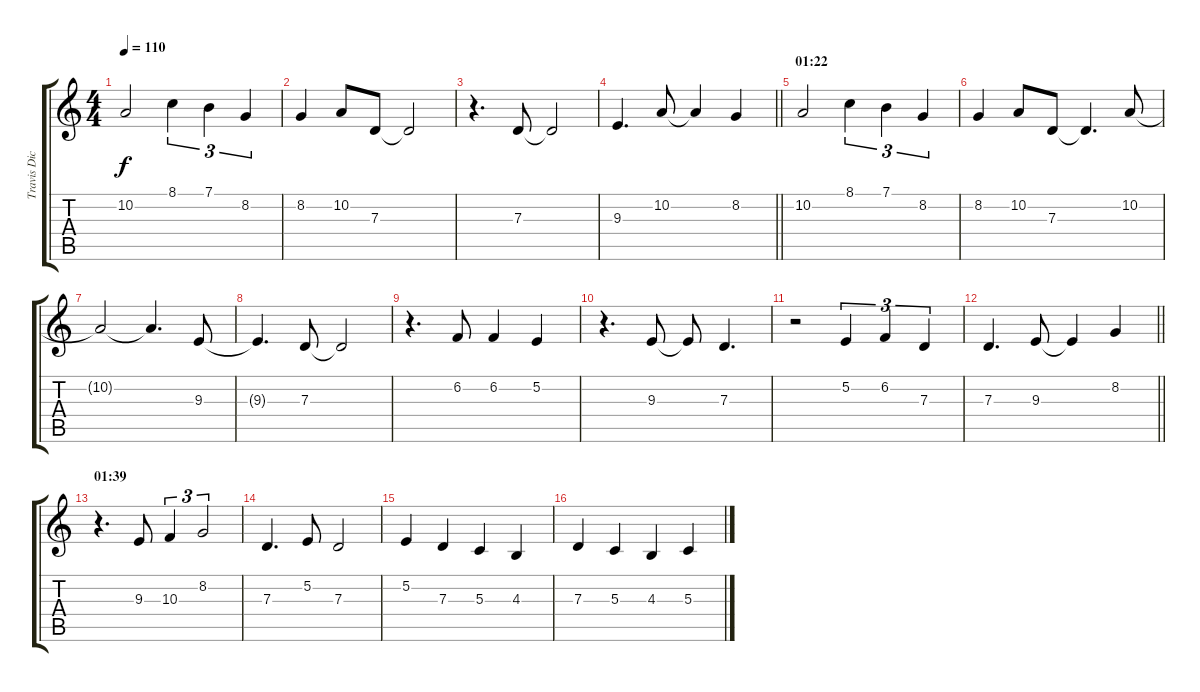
\track ("Travis Dickerson 1" "Travis Dic") {instrument electricpiano1}
\staff {score tabs}
\tuning (E4 B3 G3 D3 A2 E2) {hide}
\ts (4 4)
\tempo 110
\clef g2
\ks c
10.2{t}.2{dy f} 8.1.4{tu (3 2)} 7.1.4{tu (3 2)} 8.2.4{tu (3 2)} |
8.2.4 10.2.8 7.3.8 7.3{t}.2 |
r.4{d} 7.3.8 7.3{t}.2 |
\barLineRight lightlight
9.3.4{d} 10.2.8 10.2{t}.4 8.2.4 |
\section ("" "01:22")
10.2.2 8.1.4{tu (3 2)} 7.1.4{tu (3 2)} 8.2.4{tu (3 2)} |
8.2.4 10.2.8 7.3.8 7.3{t}.4{d} 10.2.8 |
10.2{t}.2 10.2{t}.4{d} 9.3.8 |
9.3{t}.4{d} 7.3.8 7.3{t}.2 |
r.4{d} 6.2.8 6.2.4 5.2.4 |
r.4{d} 9.3.8 9.3{t}.8 7.3.4{d} |
r.2 5.2.4{tu (3 2)} 6.2.4{tu (3 2)} 7.3.4{tu (3 2)} |
\barLineRight lightlight
7.3.4{d} 9.3.8 9.3{t}.4 8.2.4 |
\section ("" "01:39")
r.4{d} 9.3.8 10.3.4{tu (3 2)} 8.2.2{tu (3 2)} |
7.3.4{d} 5.2.8 7.3.2 |
5.2.4 7.3.4 5.3.4 4.3.4 |
7.3.4 5.3.4 4.3.4 5.3.4
